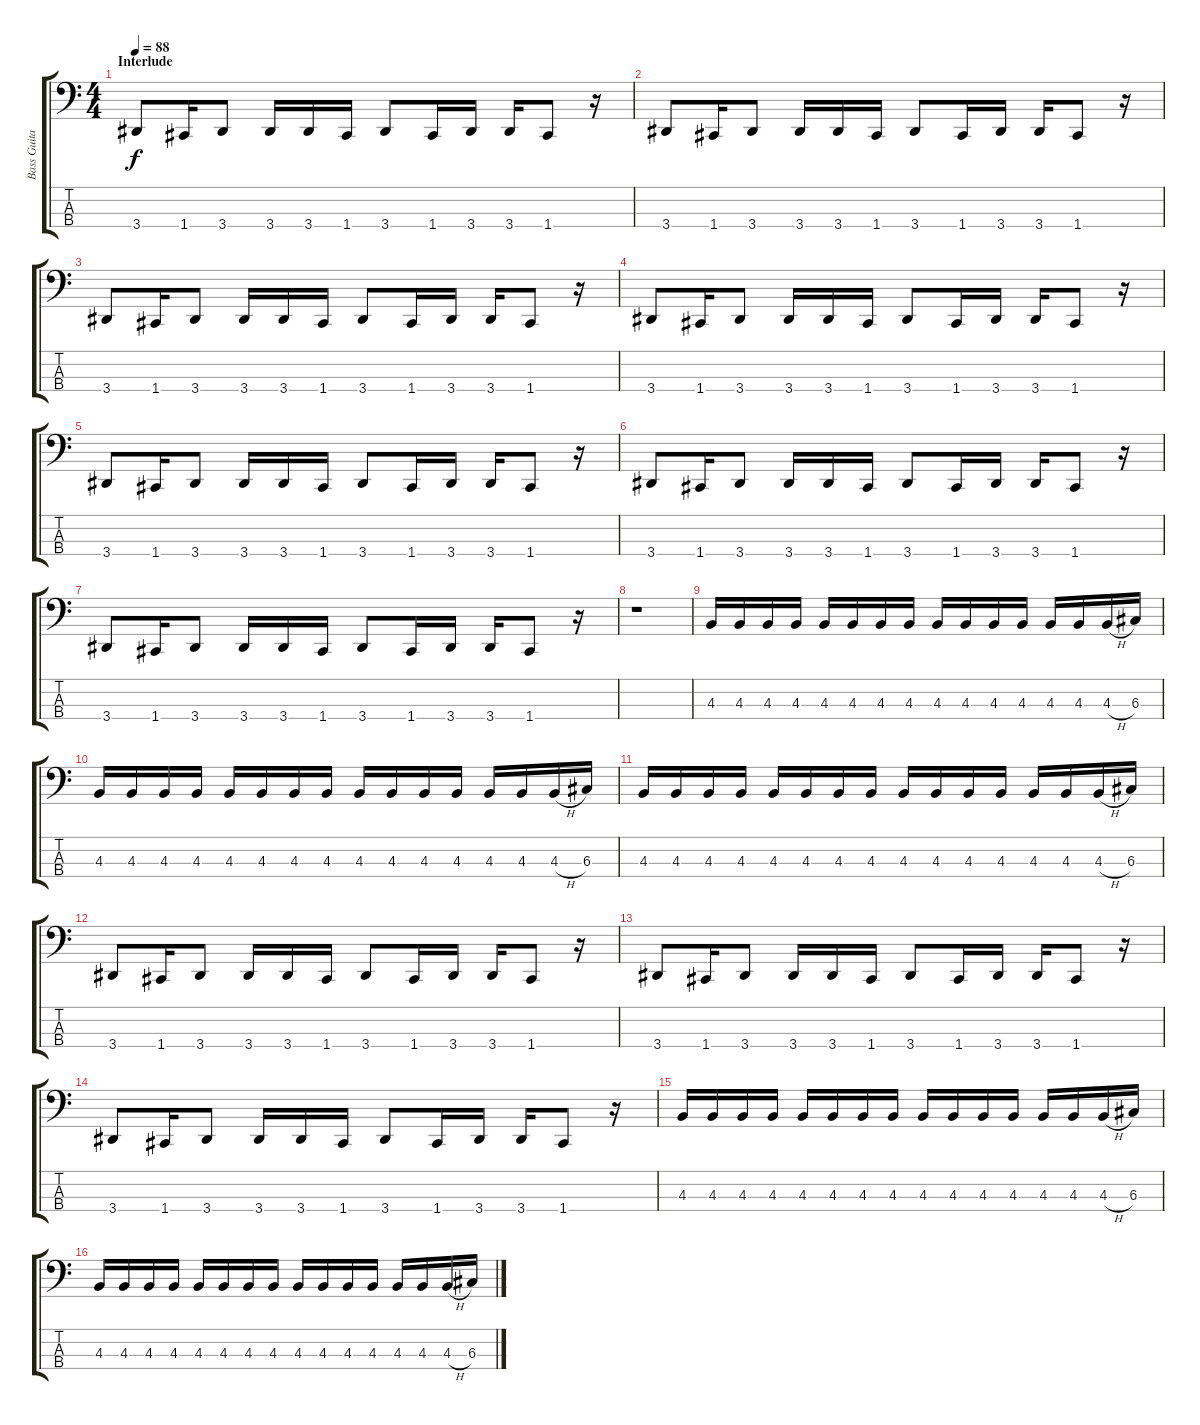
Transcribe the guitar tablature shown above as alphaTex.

\track ("Bass Guitar" "Bass Guita") {instrument electricbasspick}
\staff {score tabs}
\tuning (F2 C2 G1 C1) {hide}
\ts (4 4)
\section ("" "Interlude")
\tempo 88
\clef f4
\ks c
3.4.8{dy f} 1.4.16 3.4.8 3.4.16 3.4.16 1.4.16 3.4.8 1.4.16 3.4.16 3.4.16 1.4.8 r.16 |
3.4.8 1.4.16 3.4.8 3.4.16 3.4.16 1.4.16 3.4.8 1.4.16 3.4.16 3.4.16 1.4.8 r.16 |
3.4.8 1.4.16 3.4.8 3.4.16 3.4.16 1.4.16 3.4.8 1.4.16 3.4.16 3.4.16 1.4.8 r.16 |
3.4.8 1.4.16 3.4.8 3.4.16 3.4.16 1.4.16 3.4.8 1.4.16 3.4.16 3.4.16 1.4.8 r.16 |
3.4.8 1.4.16 3.4.8 3.4.16 3.4.16 1.4.16 3.4.8 1.4.16 3.4.16 3.4.16 1.4.8 r.16 |
3.4.8 1.4.16 3.4.8 3.4.16 3.4.16 1.4.16 3.4.8 1.4.16 3.4.16 3.4.16 1.4.8 r.16 |
3.4.8 1.4.16 3.4.8 3.4.16 3.4.16 1.4.16 3.4.8 1.4.16 3.4.16 3.4.16 1.4.8 r.16 |
r.1 |
4.3.16 4.3.16 4.3.16 4.3.16 4.3.16 4.3.16 4.3.16 4.3.16 4.3.16 4.3.16 4.3.16 4.3.16 4.3.16 4.3.16 4.3{h}.16 6.3.16 |
4.3.16 4.3.16 4.3.16 4.3.16 4.3.16 4.3.16 4.3.16 4.3.16 4.3.16 4.3.16 4.3.16 4.3.16 4.3.16 4.3.16 4.3{h}.16 6.3.16 |
4.3.16 4.3.16 4.3.16 4.3.16 4.3.16 4.3.16 4.3.16 4.3.16 4.3.16 4.3.16 4.3.16 4.3.16 4.3.16 4.3.16 4.3{h}.16 6.3.16 |
3.4.8 1.4.16 3.4.8 3.4.16 3.4.16 1.4.16 3.4.8 1.4.16 3.4.16 3.4.16 1.4.8 r.16 |
3.4.8 1.4.16 3.4.8 3.4.16 3.4.16 1.4.16 3.4.8 1.4.16 3.4.16 3.4.16 1.4.8 r.16 |
3.4.8 1.4.16 3.4.8 3.4.16 3.4.16 1.4.16 3.4.8 1.4.16 3.4.16 3.4.16 1.4.8 r.16 |
4.3.16 4.3.16 4.3.16 4.3.16 4.3.16 4.3.16 4.3.16 4.3.16 4.3.16 4.3.16 4.3.16 4.3.16 4.3.16 4.3.16 4.3{h}.16 6.3.16 |
4.3.16 4.3.16 4.3.16 4.3.16 4.3.16 4.3.16 4.3.16 4.3.16 4.3.16 4.3.16 4.3.16 4.3.16 4.3.16 4.3.16 4.3{h}.16 6.3.16
